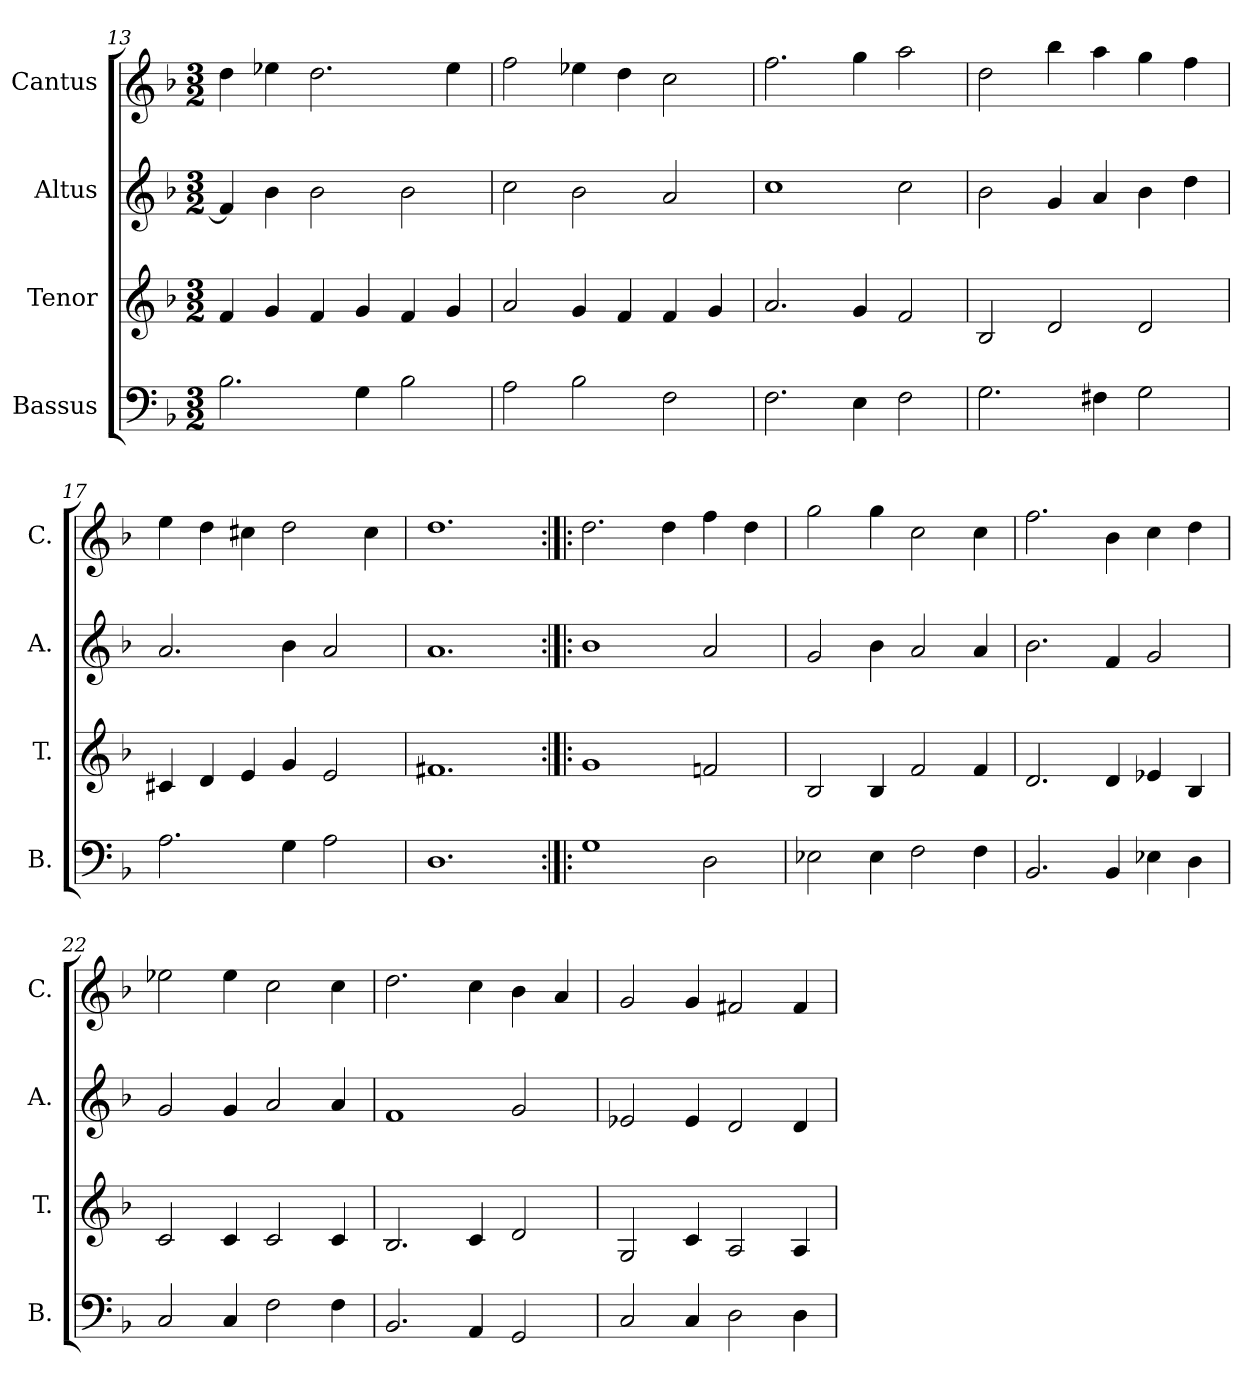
**kern	**kern	**kern	**kern
*part4	*part3	*part2	*part1
*staff4	*staff3	*staff2	*staff1
*I"Bassus	*I"Tenor	*I"Altus	*I"Cantus
*I'B.	*I'T.	*I'A.	*I'C.
!!LO:LB:g=z
*clefF4	*clefG2	*clefG2	*clefG2
*k[b-]	*k[b-]	*k[b-]	*k[b-]
*F:	*F:	*F:	*F:
*M3/2	*M3/2	*M3/2	*M3/2
=13	=13	=13	=13
2.B-\	4f/	4f/]	4dd\
.	4g/	4b-\	4ee-X\
.	4f/	2b-\	2.dd\
4G\	4g/	.	.
2B-\	4f/	2b-\	.
.	4g/	.	4ee-\
=14	=14	=14	=14
2A\	2a/	2cc\	2ff\
2B-\	4g/	2b-\	4ee-X\
.	4f/	.	4dd\
2F\	4f/	2a/	2cc\
.	4g/	.	.
=15	=15	=15	=15
2.F\	2.a/	1cc\	2.ff\
4E\	4g/	.	4gg\
2F\	2f/	2cc\	2aa\
=16	=16	=16	=16
2.G\	2B-/	2b-\	2dd\
.	2d/	4g/	4bb-\
4F#X\	.	4a/	4aa\
2G\	2d/	4b-\	4gg\
.	.	4dd\	4ff\
=17	=17	=17	=17
2.A\	4c#X/	2.a/	4ee\
.	4d/	.	4dd\
.	4e/	.	4cc#X\
4G\	4g/	4b-\	2dd\
2A\	2e/	2a/	.
.	.	.	4cc#\
=18	=18	=18	=18
1.D\	1.f#X/	1.a/	1.dd\
!!LO:LB:g=z
=19:|!|:	=19:|!|:	=19:|!|:	=19:|!|:
1G\	1g/	1b-\	2.dd\
.	.	.	4dd\
2D\	2fn/	2a/	4ff\
.	.	.	4dd\
=20	=20	=20	=20
2E-X\	2B-/	2g/	2gg\
4E-\	4B-/	4b-\	4gg\
2F\	2f/	2a/	2cc\
4F\	4f/	4a/	4cc\
=21	=21	=21	=21
2.BB-/	2.d/	2.b-\	2.ff\
4BB-/	4d/	4f/	4b-\
4E-X\	4e-X/	2g/	4cc\
4D\	4B-/	.	4dd\
=22	=22	=22	=22
2C/	2c/	2g/	2ee-X\
4C/	4c/	4g/	4ee-\
2F\	2c/	2a/	2cc\
4F\	4c/	4a/	4cc\
!!LO:LB:g=z
=23	=23	=23	=23
2.BB-/	2.B-/	1f/	2.dd\
4AA/	4c/	.	4cc\
2GG/	2d/	2g/	4b-\
.	.	.	4a/
=24	=24	=24	=24
2C/	2G/	2e-X/	2g/
4C/	4c/	4e-/	4g/
2D\	2A/	2d/	2f#X/
4D\	4A/	4d/	4f#/
=	=	=	=
*-	*-	*-	*-
